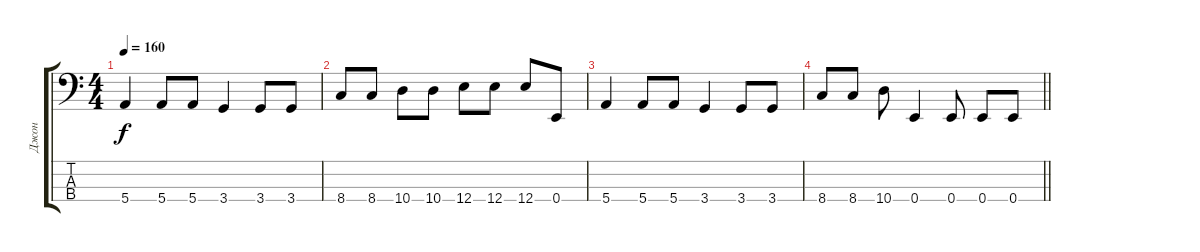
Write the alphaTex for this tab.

\track ("Джон" "Джон") {instrument electricbasspick}
\staff {score tabs}
\tuning (G2 D2 A1 E1) {hide}
\ts (4 4)
\tempo 160
\clef f4
\ks c
5.4.4{dy f instrument electricbasspick} 5.4.8 5.4.8 3.4.4 3.4.8 3.4.8 |
8.4.8 8.4.8 10.4.8 10.4.8 12.4.8 12.4.8 12.4.8 0.4.8 |
5.4.4 5.4.8 5.4.8 3.4.4 3.4.8 3.4.8 |
\barLineRight lightlight
8.4.8 8.4.8 10.4.8 0.4.4 0.4.8 0.4.8 0.4.8
